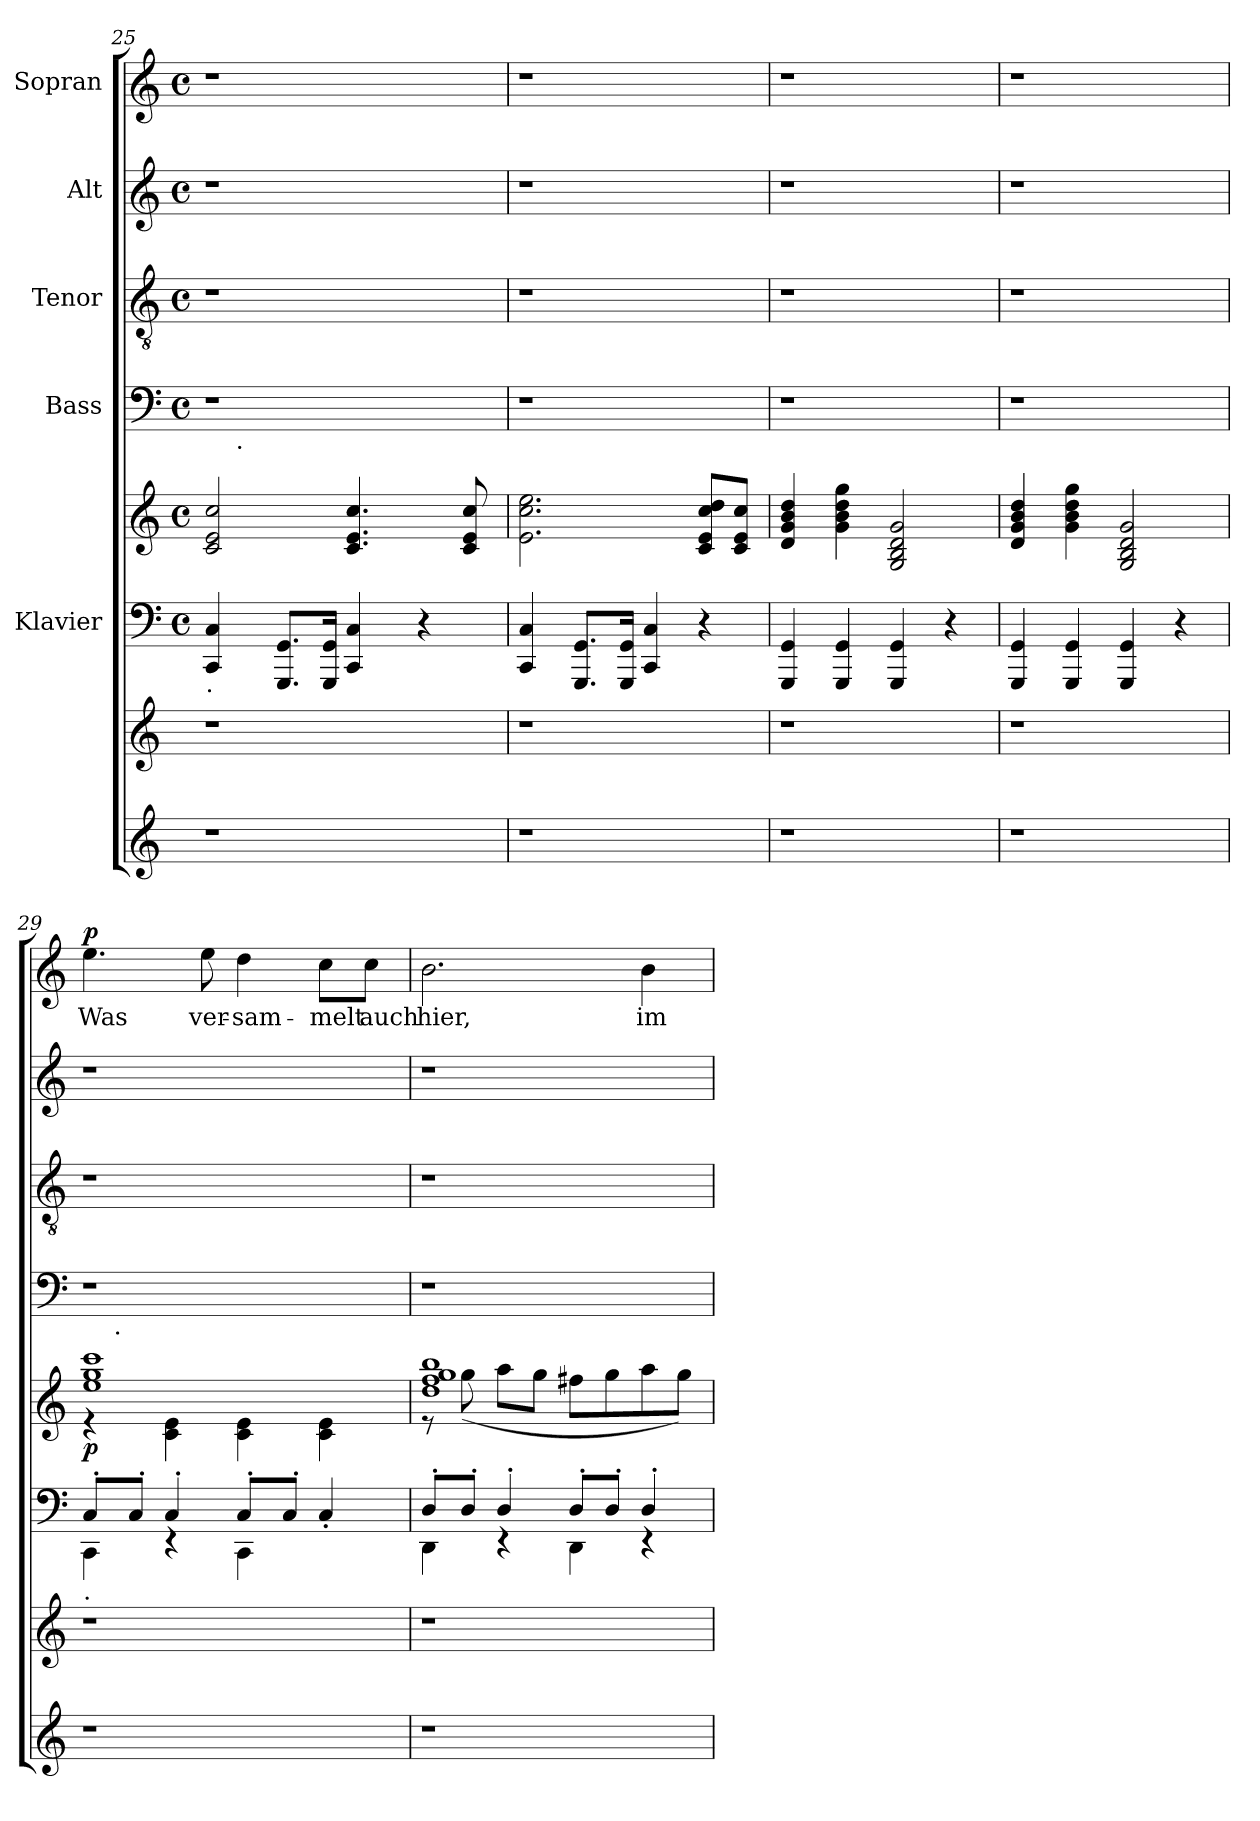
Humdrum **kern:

**kern	**kern	**kern	**kern	**dynam	**kern	**kern	**kern	**kern	**text	**dynam
*part7	*part6	*part5	*part5	*part5	*part4	*part3	*part2	*part1	*part1	*part1
*staff8	*staff7	*staff6	*staff5	*staff5/6	*staff4	*staff3	*staff2	*staff1	*staff1	*staff1
*	*	*I"Klavier	*	*	*I"Bass	*I"Tenor	*I"Alt	*I"Sopran	*	*
!!LO:LB:g=z
*clefG2	*clefG2	*clefF4	*clefG2	*	*clefF4	*clefGv2	*clefG2	*clefG2	*	*
*k[]	*k[]	*k[]	*k[]	*	*k[]	*k[]	*k[]	*k[]	*	*
*C:	*C:	*C:	*C:	*	*C:	*C:	*C:	*C:	*	*
*	*	*M4/4	*M4/4	*	*M4/4	*M4/4	*M4/4	*M4/4	*	*
*	*	*met(c)	*met(c)	*	*met(c)	*met(c)	*met(c)	*met(c)	*	*
=25	=25	=25	=25	=25	=25	=25	=25	=25	=25	=25
!	!	!LO:TX:b:t=.	!	!	!	!	!	!	!	!
*	*	*	*	*	*^	*	*	*	*	*
1r	1r	4CC/ 4C/	2c/ 2e/ 2cc/	.	1r	16.ryy	1r	1r	1r	.	.
!	!	!	!	!	!	!LO:TX:b:t=.	!	!	!	!	!
.	.	.	.	.	.	2ryy	.	.	.	.	.
.	.	8.GGG/ 8.GG/L	.	.	.	.	.	.	.	.	.
.	.	16GGG/ 16GG/Jk	.	.	.	.	.	.	.	.	.
.	.	4CC/ 4C/	4.c/ 4.e/ 4.cc/	.	.	.	.	.	.	.	.
.	.	.	.	.	.	4ryy	.	.	.	.	.
.	.	4r	.	.	.	.	.	.	.	.	.
.	.	.	.	.	.	8ryy	.	.	.	.	.
.	.	.	8c/ 8e/ 8cc/	.	.	.	.	.	.	.	.
.	.	.	.	.	.	32ryy	.	.	.	.	.
*	*	*	*	*	*v	*v	*	*	*	*	*
=26	=26	=26	=26	=26	=26	=26	=26	=26	=26	=26
1r	1r	4CC/ 4C/	2.e\ 2.cc\ 2.ee\	.	1r	1r	1r	1r	.	.
.	.	8.GGG/ 8.GG/L	.	.	.	.	.	.	.	.
.	.	16GGG/ 16GG/Jk	.	.	.	.	.	.	.	.
.	.	4CC/ 4C/	.	.	.	.	.	.	.	.
.	.	4r	8c/ 8e/ 8cc/ 8dd/L	.	.	.	.	.	.	.
.	.	.	8c/ 8e/ 8cc/J	.	.	.	.	.	.	.
=27	=27	=27	=27	=27	=27	=27	=27	=27	=27	=27
1r	1r	4GGG/ 4GG/	4d/ 4g/ 4b/ 4dd/	.	1r	1r	1r	1r	.	.
.	.	4GGG/ 4GG/	4g\ 4b\ 4dd\ 4gg\	.	.	.	.	.	.	.
.	.	4GGG/ 4GG/	2G/ 2B/ 2d/ 2g/	.	.	.	.	.	.	.
.	.	4r	.	.	.	.	.	.	.	.
=28	=28	=28	=28	=28	=28	=28	=28	=28	=28	=28
1r	1r	4GGG/ 4GG/	4d/ 4g/ 4b/ 4dd/	.	1r	1r	1r	1r	.	.
.	.	4GGG/ 4GG/	4g\ 4b\ 4dd\ 4gg\	.	.	.	.	.	.	.
.	.	4GGG/ 4GG/	2G/ 2B/ 2d/ 2g/	.	.	.	.	.	.	.
.	.	4r	.	.	.	.	.	.	.	.
!!LO:PB:g=z
=29	=29	=29	=29	=29	=29	=29	=29	=29	=29	=29
*	*	*^	*^	*	*	*	*	*	*	*
!	!	!LO:TX:b:t=.	!	!	!	!	!	!	!	!	!	!
!	!	!	!	!	!	!LO:DY:b	!	!	!	!	!LO:LY:b	!LO:DY:a
*	*	*	*	*	*	*	*^	*	*	*	*	*
1r	1r	8C'>/L	4CC\	1ee 1gg 1ccc	4re	p	1r	16.ryy	1r	1r	4.ee\	Was	p
!	!	!	!	!	!	!	!	!LO:TX:b:t=.	!	!	!	!	!
.	.	.	.	.	.	.	.	2ryy	.	.	.	.	.
.	.	8C'>/J	.	.	.	.	.	.	.	.	.	.	.
.	.	4C'>/	4rEE	.	4c\ 4e\	.	.	.	.	.	.	.	.
!	!	!	!	!	!	!	!	!	!	!	!	!LO:LY:b	!
.	.	.	.	.	.	.	.	.	.	.	8ee\	ver-	.
!	!	!	!	!	!	!	!	!	!	!	!	!LO:LY:b	!
.	.	8C'>/L	4CC\	.	4c\ 4e\	.	.	.	.	.	4dd\	-sam-	.
.	.	.	.	.	.	.	.	4ryy	.	.	.	.	.
.	.	8C'>/J	.	.	.	.	.	.	.	.	.	.	.
!	!	!	!	!	!	!	!	!	!	!	!	!LO:LY:b	!
.	.	4C'>/	4ryy	.	4c\ 4e\	.	.	.	.	.	8cc\L	-melt	.
.	.	.	.	.	.	.	.	8ryy	.	.	.	.	.
!	!	!	!	!	!	!	!	!	!	!	!	!LO:LY:b	!
.	.	.	.	.	.	.	.	.	.	.	8cc\J	auch	.
.	.	.	.	.	.	.	.	32ryy	.	.	.	.	.
=30	=30	=30	=30	=30	=30	=30	=30	=30	=30	=30	=30	=30	=30
!	!	!	!	!	!	!	!	!	!	!	!	!LO:LY:b	!
*	*	*	*	*	*	*	*v	*v	*	*	*	*	*
1r	1r	8D'>/L	4DD\	1dd 1ff 1gg 1bb	8re	.	1r	1r	1r	2.b\	hier,	.
.	.	8D'>/J	.	.	(<8gg\	.	.	.	.	.	.	.
.	.	4D'>/	4rEE	.	8aa\L	.	.	.	.	.	.	.
.	.	.	.	.	8gg\J	.	.	.	.	.	.	.
.	.	8D'>/L	4DD\	.	8ff#X\L	.	.	.	.	.	.	.
.	.	8D'>/J	.	.	8gg\	.	.	.	.	.	.	.
!	!	!	!	!	!	!	!	!	!	!	!LO:LY:b	!
.	.	4D'>/	4rEE	.	8aa\	.	.	.	.	4b\	im	.
.	.	.	.	.	8gg\J)	.	.	.	.	.	.	.
*	*	*v	*v	*	*	*	*	*	*	*	*	*
*	*	*	*v	*v	*	*	*	*	*	*	*
=	=	=	=	=	=	=	=	=	=	=
*-	*-	*-	*-	*-	*-	*-	*-	*-	*-	*-
